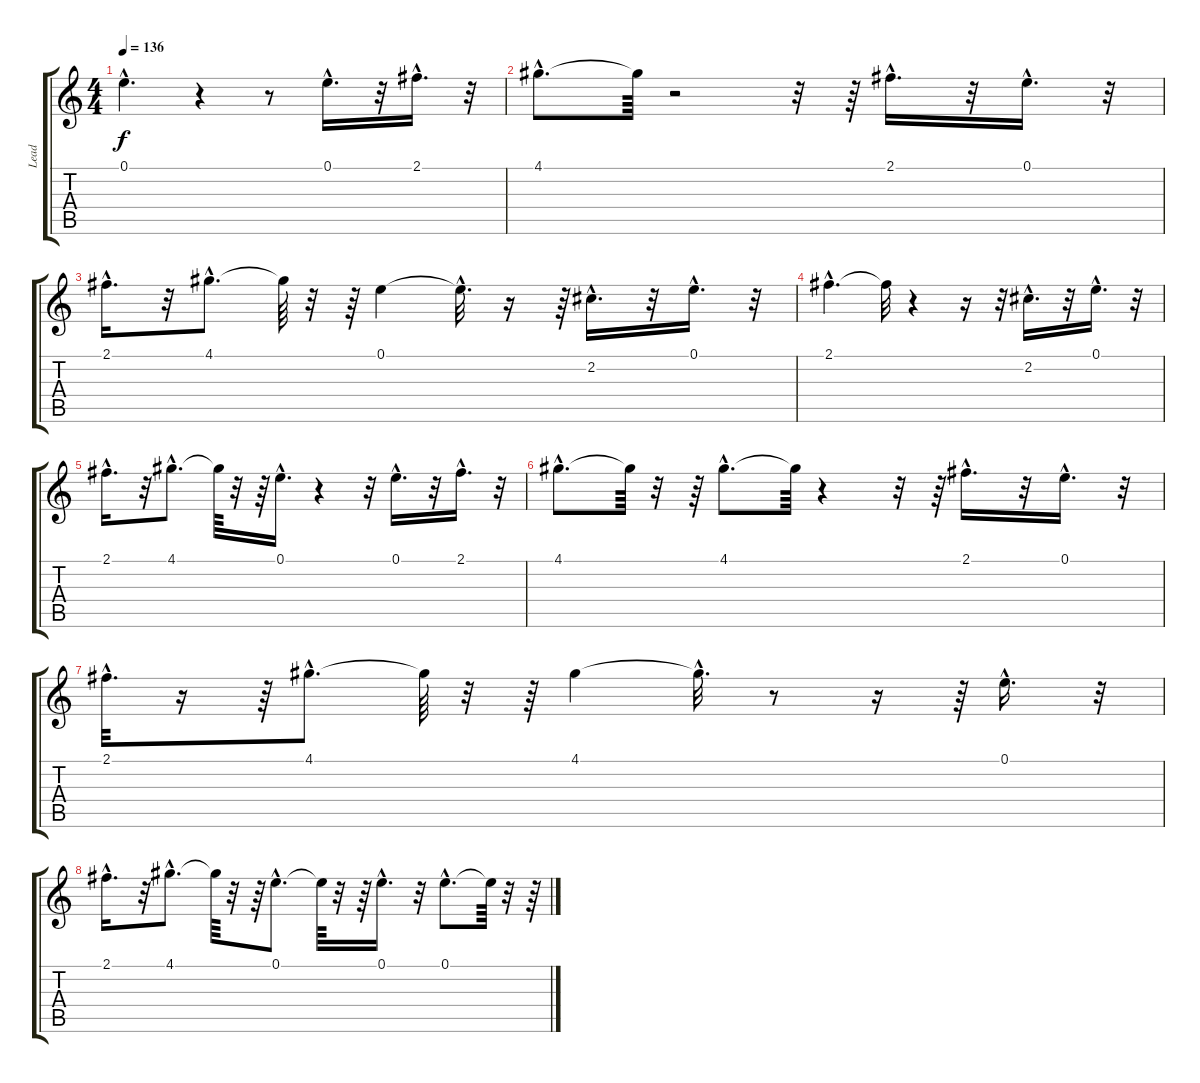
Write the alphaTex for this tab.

\track ("Lead" "Lead") {instrument overdrivenguitar}
\staff {score tabs}
\tuning (E4 B3 G3 D3 A2 E2) {hide}
\ts (4 4)
\tempo 136
\clef g2
\ks c
0.1{hac t}.4{d dy f} r.4 r.8 0.1{hac}.16{d} r.32 2.1{hac}.16{d} r.32 |
4.1{hac}.8{d} 4.1{t}.64 r.2 r.32 r.64 2.1{hac}.16{d} r.32 0.1{hac}.16{d} r.32 |
2.1{hac}.16{d} r.32 4.1{hac}.8{d} 4.1{t}.64 r.32 r.64 0.1.4 0.1{hac t}.32{d} r.16 r.64 2.2{hac}.16{d} r.32 0.1{hac}.16{d} r.32 |
2.1{hac}.4{d} 2.1{t}.32 r.4 r.16 r.32 2.2{hac}.16{d} r.32 0.1{hac}.16{d} r.32 |
2.1{hac}.16{d} r.32 4.1{hac}.8{d} 4.1{t}.64 r.32 r.64 0.1{hac}.16{d} r.4 r.32 0.1{hac}.16{d} r.32 2.1{hac}.16{d} r.32 |
4.1{hac}.8{d} 4.1{t}.64 r.32 r.64 4.1{hac}.8{d} 4.1{t}.64 r.4 r.32 r.64 2.1{hac}.16{d} r.32 0.1{hac}.16{d} r.32 |
2.1{hac}.32{d} r.16 r.64 4.1{hac}.8{d} 4.1{t}.64 r.32 r.64 4.1.4 4.1{hac t}.32{d} r.8 r.16 r.64 0.1{hac}.16{d} r.32 |
2.1{hac}.16{d} r.32 4.1{hac}.8{d} 4.1{t}.64 r.32 r.64 0.1{hac}.8{d} 0.1{t}.64 r.32 r.64 0.1{hac}.16{d} r.32 0.1{hac}.8{d} 0.1{t}.64 r.32 r.64
